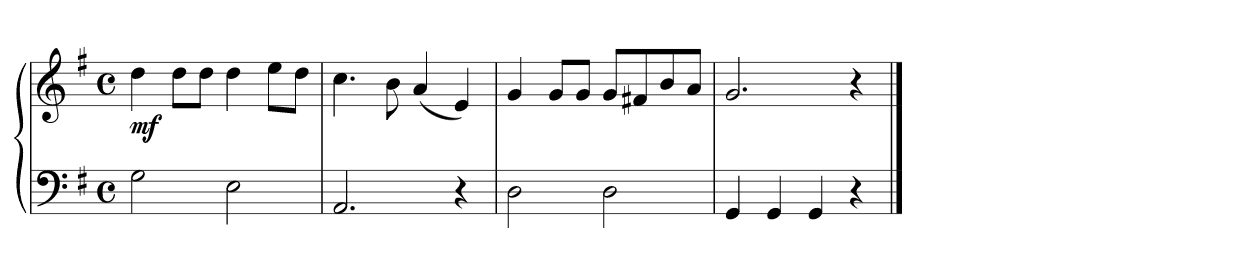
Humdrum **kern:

**kern	**kern	**dynam
*part1	*part1	*part1
*staff2	*staff1	*staff1/2
*clefF4	*clefG2	*
*k[f#]	*k[f#]	*
*M4/4	*M4/4	*
*met(c)	*met(c)	*
=1	=1	=1
!	!	!LO:DY:b
2G\	4dd\	mf
.	8dd\L	.
.	8dd\J	.
2E\	4dd\	.
.	8ee\L	.
.	8dd\J	.
=2	=2	=2
2.AA/	4.cc\	.
.	8b\	.
.	(<4a/	.
4r	4e/)	.
=3	=3	=3
2D\	4g/	.
.	8g/L	.
.	8g/J	.
2D\	8g/L	.
.	8f#X/	.
.	8b/	.
.	8a/J	.
=4	=4	=4
4GG/	2.g/	.
4GG/	.	.
4GG/	.	.
4r	4r	.
==	==	==
*-	*-	*-
